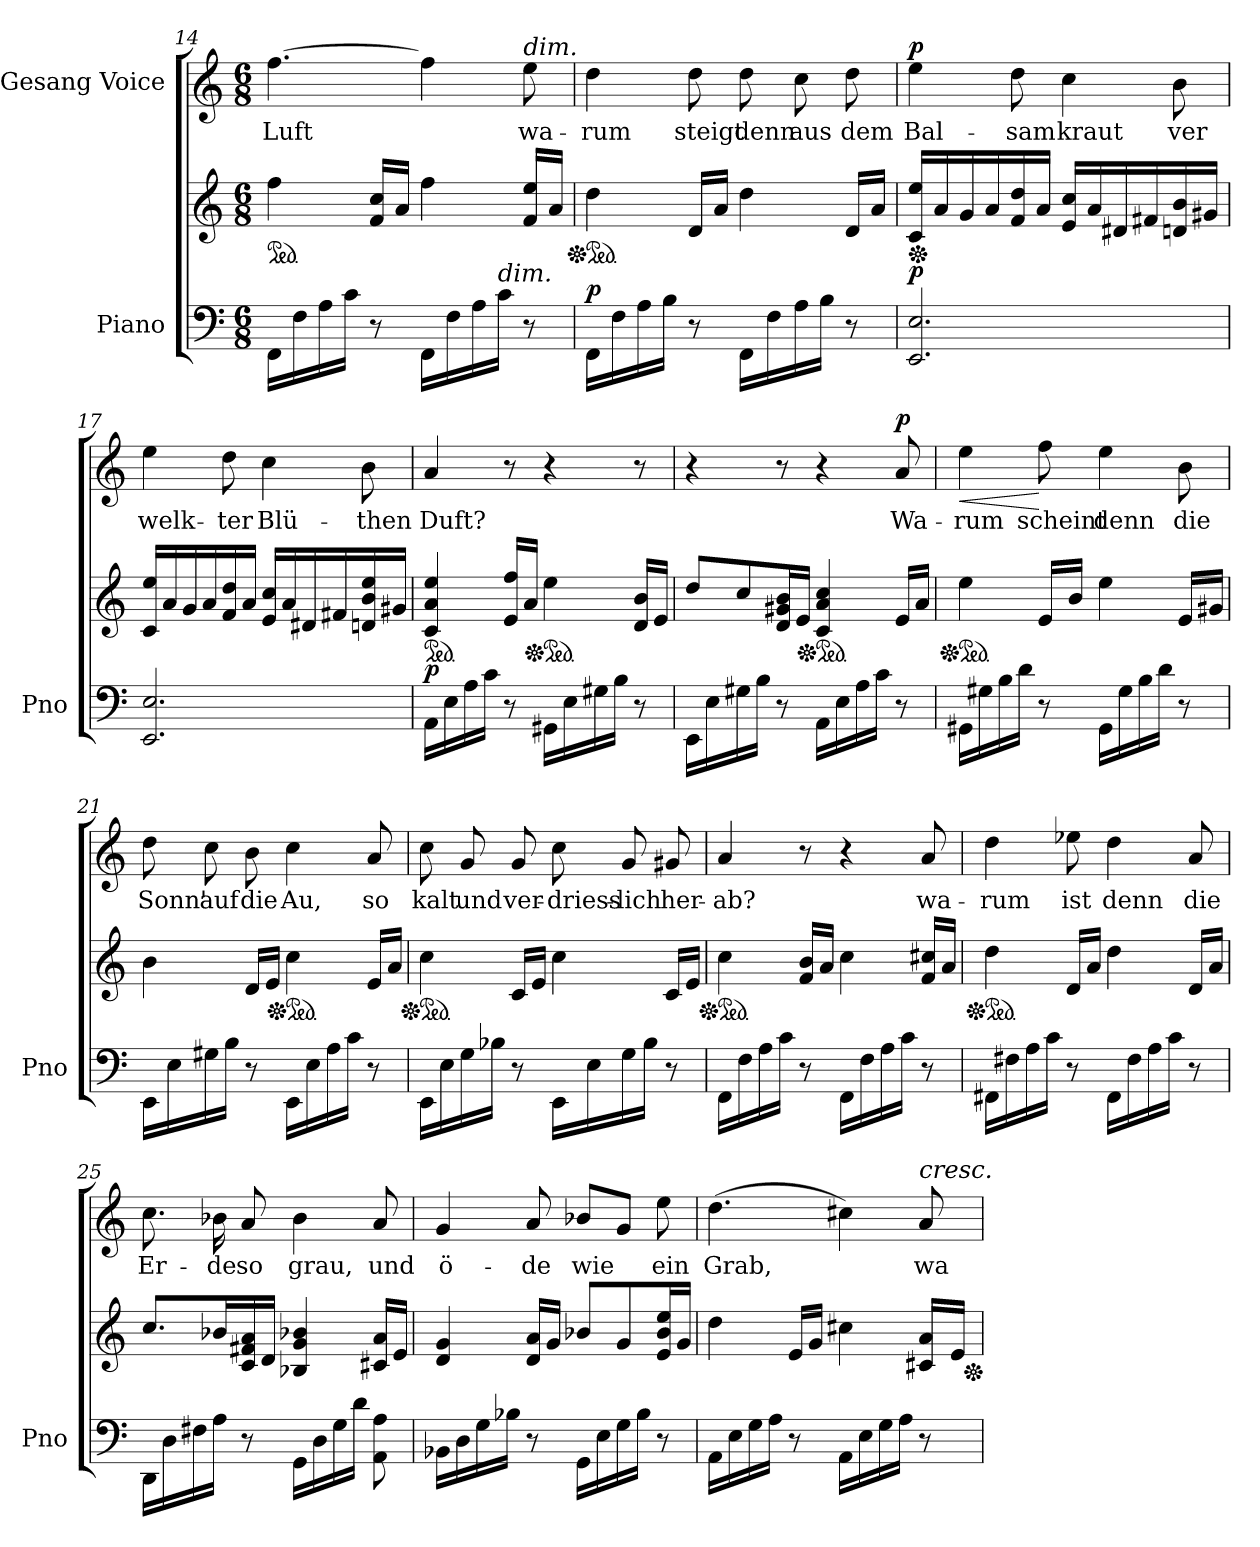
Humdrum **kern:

**kern	**kern	**dynam	**kern	**text	**dynam
*part2	*part2	*part2	*part1	*part1	*part1
*staff3	*staff2	*staff2/3	*staff1	*staff1	*staff1
*I"Piano	*	*	*I"Gesang Voice	*	*
*I'Pno	*	*	*	*	*
*clefF4	*clefG2	*	*clefG2	*	*
*k[]	*k[]	*	*k[]	*	*
*M6/8	*M6/8	*	*M6/8	*	*
*	*ped	*	*	*	*
=14	=14	=14	=14	=14	=14
!	!	!	!	!LO:LY:b	!
16FF\LL	4ff\	.	[4.ff\	Luft	.
16F\	.	.	.	.	.
16A\	.	.	.	.	.
16c\JJ	.	.	.	.	.
8r	16f/ 16cc/LL	.	.	.	.
.	16a/JJ	.	.	.	.
16FF\LL	4ff\	.	4ff\]	.	.
16F\	.	.	.	.	.
16A\	.	.	.	.	.
!LO:TX:a:i:t=dim.	!	!	!	!	!
16c\JJ	.	.	.	.	.
!	!	!	!LO:TX:a:i:t=dim.	!	!
!	!	!	!	!LO:LY:b	!
8r	16f/ 16ee/LL	.	8ee\	wa-	.
.	16a/JJ	.	.	.	.
=15	=15	=15	=15	=15	=15
*	*Xped	*	*	*	*
*	*ped	*	*	*	*
!	!	!LO:DY:a=2	!	!LO:LY:b	!
16FF\LL	4dd\	p	4dd\	-rum	.
16F\	.	.	.	.	.
16A\	.	.	.	.	.
16B\JJ	.	.	.	.	.
!	!	!	!	!LO:LY:b	!
8r	16d/LL	.	8dd\	steigt	.
.	16a/JJ	.	.	.	.
!	!	!	!	!LO:LY:b	!
16FF\LL	4dd\	.	8dd\	denn	.
16F\	.	.	.	.	.
!	!	!	!	!LO:LY:b	!
16A\	.	.	8cc\	aus	.
16B\JJ	.	.	.	.	.
!	!	!	!	!LO:LY:b	!
8r	16d/LL	.	8dd\	dem	.
.	16a/JJ	.	.	.	.
=16	=16	=16	=16	=16	=16
*	*Xped	*	*	*	*
!	!	!LO:DY:a=2	!	!LO:LY:b	!LO:DY:b
2.EE/ 2.E/	16c/ 16ee/LL	p	4ee\	Bal-	p
.	16a/	.	.	.	.
.	16g/	.	.	.	.
.	16a/	.	.	.	.
!	!	!	!	!LO:LY:b	!
.	16f/ 16dd/	.	8dd\	-sam	.
.	16a/JJ	.	.	.	.
!	!	!	!	!LO:LY:b	!
.	16e/ 16cc/LL	.	4cc\	kraut	.
.	16a/	.	.	.	.
.	16d#X/	.	.	.	.
.	16f#X/	.	.	.	.
!	!	!	!	!LO:LY:b	!
.	16dn/ 16b/	.	8b\	ver	.
.	16g#X/JJ	.	.	.	.
!!LO:LB:g=z
=17	=17	=17	=17	=17	=17
!	!	!	!	!LO:LY:b	!
2.EE/ 2.E/	16c/ 16ee/LL	.	4ee\	-welk-	.
.	16a/	.	.	.	.
.	16g/	.	.	.	.
.	16a/	.	.	.	.
!	!	!	!	!LO:LY:b	!
.	16f/ 16dd/	.	8dd\	-ter	.
.	16a/JJ	.	.	.	.
!	!	!	!	!LO:LY:b	!
.	16e/ 16cc/LL	.	4cc\	Blü-	.
.	16a/	.	.	.	.
.	16d#X/	.	.	.	.
.	16f#X/	.	.	.	.
!	!	!	!	!LO:LY:b	!
.	16dn/ 16b/ 16ee/	.	8b\	-then	.
.	16g#X/JJ	.	.	.	.
=18	=18	=18	=18	=18	=18
*	*ped	*	*	*	*
!	!	!LO:DY:a=2	!	!LO:LY:b	!
16AA\LL	4c/ 4a/ 4ee/	p	4a/	Duft?	.
16E\	.	.	.	.	.
16A\	.	.	.	.	.
16c\JJ	.	.	.	.	.
8r	16e/ 16ff/LL	.	8r	.	.
.	16a/JJ	.	.	.	.
*	*Xped	*	*	*	*
*	*ped	*	*	*	*
16GG#X\LL	4ee\	.	4r	.	.
16E\	.	.	.	.	.
16G#X\	.	.	.	.	.
16B\JJ	.	.	.	.	.
8r	16d/ 16b/LL	.	8r	.	.
.	16e/JJ	.	.	.	.
=19	=19	=19	=19	=19	=19
16EE\LL	8dd/L	.	4r	.	.
16E\	.	.	.	.	.
16G#X\	8cc/	.	.	.	.
16B\JJ	.	.	.	.	.
8r	16d/ 16g#X/ 16b/L	.	8r	.	.
.	16e/JJ	.	.	.	.
*	*Xped	*	*	*	*
*	*ped	*	*	*	*
16AA\LL	4c/ 4a/ 4cc/	.	4r	.	.
16E\	.	.	.	.	.
16A\	.	.	.	.	.
16c\JJ	.	.	.	.	.
!	!	!	!	!LO:LY:b	!LO:DY:b
8r	16e/LL	.	8a/	Wa-	p
.	16a/JJ	.	.	.	.
=20	=20	=20	=20	=20	=20
*	*Xped	*	*	*	*
*	*ped	*	*	*	*
!	!	!	!	!LO:LY:b	!LO:HP:b
16GG#X\LL	4ee\	.	4ee\	-rum	<
16G#X\	.	.	.	.	.
16B\	.	.	.	.	.
16d\JJ	.	.	.	.	.
!	!	!	!	!LO:LY:b	!
8r	16e/LL	.	8ff\	scheint	[
.	16b/JJ	.	.	.	.
!	!	!	!	!LO:LY:b	!
16GG#\LL	4ee\	.	4ee\	denn	.
16G#\	.	.	.	.	.
16B\	.	.	.	.	.
16d\JJ	.	.	.	.	.
!	!	!	!	!LO:LY:b	!
8r	16e/LL	.	8b\	die	.
.	16g#X/JJ	.	.	.	.
!!LO:LB:g=z
=21	=21	=21	=21	=21	=21
!	!	!	!	!LO:LY:b	!
16EE\LL	4b\	.	8dd\	Sonn'	.
16E\	.	.	.	.	.
!	!	!	!	!LO:LY:b	!
16G#X\	.	.	8cc\	auf	.
16B\JJ	.	.	.	.	.
!	!	!	!	!LO:LY:b	!
8r	16d/LL	.	8b\	die	.
.	16e/JJ	.	.	.	.
*	*Xped	*	*	*	*
*	*ped	*	*	*	*
!	!	!	!	!LO:LY:b	!
16EE\LL	4cc\	.	4cc\	Au,	.
16E\	.	.	.	.	.
16A\	.	.	.	.	.
16c\JJ	.	.	.	.	.
!	!	!	!	!LO:LY:b	!
8r	16e/LL	.	8a/	so	.
.	16a/JJ	.	.	.	.
=22	=22	=22	=22	=22	=22
*	*Xped	*	*	*	*
*	*ped	*	*	*	*
!	!	!	!	!LO:LY:b	!
16EE\LL	4cc\	.	8cc\	kalt	.
16E\	.	.	.	.	.
!	!	!	!	!LO:LY:b	!
16G\	.	.	8g/	und	.
16B-X\JJ	.	.	.	.	.
!	!	!	!	!LO:LY:b	!
8r	16c/LL	.	8g/	ver-	.
.	16e/JJ	.	.	.	.
!	!	!	!	!LO:LY:b	!
16EE\LL	4cc\	.	8cc\	-driess-	.
16E\	.	.	.	.	.
!	!	!	!	!LO:LY:b	!
16G\	.	.	8g/	-lich	.
16B-\JJ	.	.	.	.	.
!	!	!	!	!LO:LY:b	!
8r	16c/LL	.	8g#X/	her-	.
.	16e/JJ	.	.	.	.
=23	=23	=23	=23	=23	=23
*	*Xped	*	*	*	*
*	*ped	*	*	*	*
!	!	!	!	!LO:LY:b	!
16FF\LL	4cc\	.	4a/	-ab?	.
16F\	.	.	.	.	.
16A\	.	.	.	.	.
16c\JJ	.	.	.	.	.
8r	16f/ 16b/LL	.	8r	.	.
.	16a/JJ	.	.	.	.
16FF\LL	4cc\	.	4r	.	.
16F\	.	.	.	.	.
16A\	.	.	.	.	.
16c\JJ	.	.	.	.	.
!	!	!	!	!LO:LY:b	!
8r	16f/ 16cc#X/LL	.	8a/	wa-	.
.	16a/JJ	.	.	.	.
!!LO:LB:g=z
=24	=24	=24	=24	=24	=24
*	*Xped	*	*	*	*
*	*ped	*	*	*	*
!	!	!	!	!LO:LY:b	!
16FF#X\LL	4dd\	.	4dd\	-rum	.
16F#X\	.	.	.	.	.
16A\	.	.	.	.	.
16c\JJ	.	.	.	.	.
!	!	!	!	!LO:LY:b	!
8r	16d/LL	.	8ee-X\	ist	.
.	16a/JJ	.	.	.	.
!	!	!	!	!LO:LY:b	!
16FF#\LL	4dd\	.	4dd\	denn	.
16F#\	.	.	.	.	.
16A\	.	.	.	.	.
16c\JJ	.	.	.	.	.
!	!	!	!	!LO:LY:b	!
8r	16d/LL	.	8a/	die	.
.	16a/JJ	.	.	.	.
=25	=25	=25	=25	=25	=25
!	!	!	!	!LO:LY:b	!
16DD\LL	8.cc/L	.	8.cc\	Er-	.
16D\	.	.	.	.	.
16F#X\	.	.	.	.	.
!	!	!	!	!LO:LY:b	!
16A\JJ	16b-X/L	.	16b-X\	-de	.
!	!	!	!	!LO:LY:b	!
8r	16c/ 16f#X/ 16a/	.	8a/	so	.
.	16d/JJ	.	.	.	.
!	!	!	!	!LO:LY:b	!
16GG\LL	4B-X/ 4g/ 4b-X/	.	4b-\	grau,	.
16D\	.	.	.	.	.
16G\	.	.	.	.	.
16d\JJ	.	.	.	.	.
!	!	!	!	!LO:LY:b	!
8AA\ 8A\	16c#X/ 16a/LL	.	8a/	und	.
.	16e/JJ	.	.	.	.
=26	=26	=26	=26	=26	=26
!	!	!	!	!LO:LY:b	!
16BB-X\LL	4d/ 4g/	.	4g/	ö-	.
16D\	.	.	.	.	.
16G\	.	.	.	.	.
16B-X\JJ	.	.	.	.	.
!	!	!	!	!LO:LY:b	!
8r	16d/ 16a/LL	.	8a/	-de	.
.	16g/JJ	.	.	.	.
!	!	!	!	!LO:LY:b	!
16GG\LL	8b-X/L	.	8b-X/L	wie	.
16E\	.	.	.	.	.
16G\	8g/	.	8g/J	.	.
16B-\JJ	.	.	.	.	.
!	!	!	!	!LO:LY:b	!
8r	16e/ 16b-/ 16ee/L	.	8ee\	ein	.
.	16g/JJ	.	.	.	.
=27	=27	=27	=27	=27	=27
!	!	!	!	!LO:LY:b	!
16AA\LL	4dd\	.	(>4.dd\	Grab,	.
16E\	.	.	.	.	.
16G\	.	.	.	.	.
16A\JJ	.	.	.	.	.
8r	16e/LL	.	.	.	.
.	16g/JJ	.	.	.	.
16AA\LL	4cc#X\	.	4cc#X\)	.	.
16E\	.	.	.	.	.
16G\	.	.	.	.	.
16A\JJ	.	.	.	.	.
!	!	!	!LO:TX:a:i:t=cresc.	!	!
!	!	!	!	!LO:LY:b	!
8r	16c#X/ 16a/LL	.	8a/	wa-	.
.	16e/JJ	.	.	.	.
*	*Xped	*	*	*	*
=	=	=	=	=	=
*-	*-	*-	*-	*-	*-
